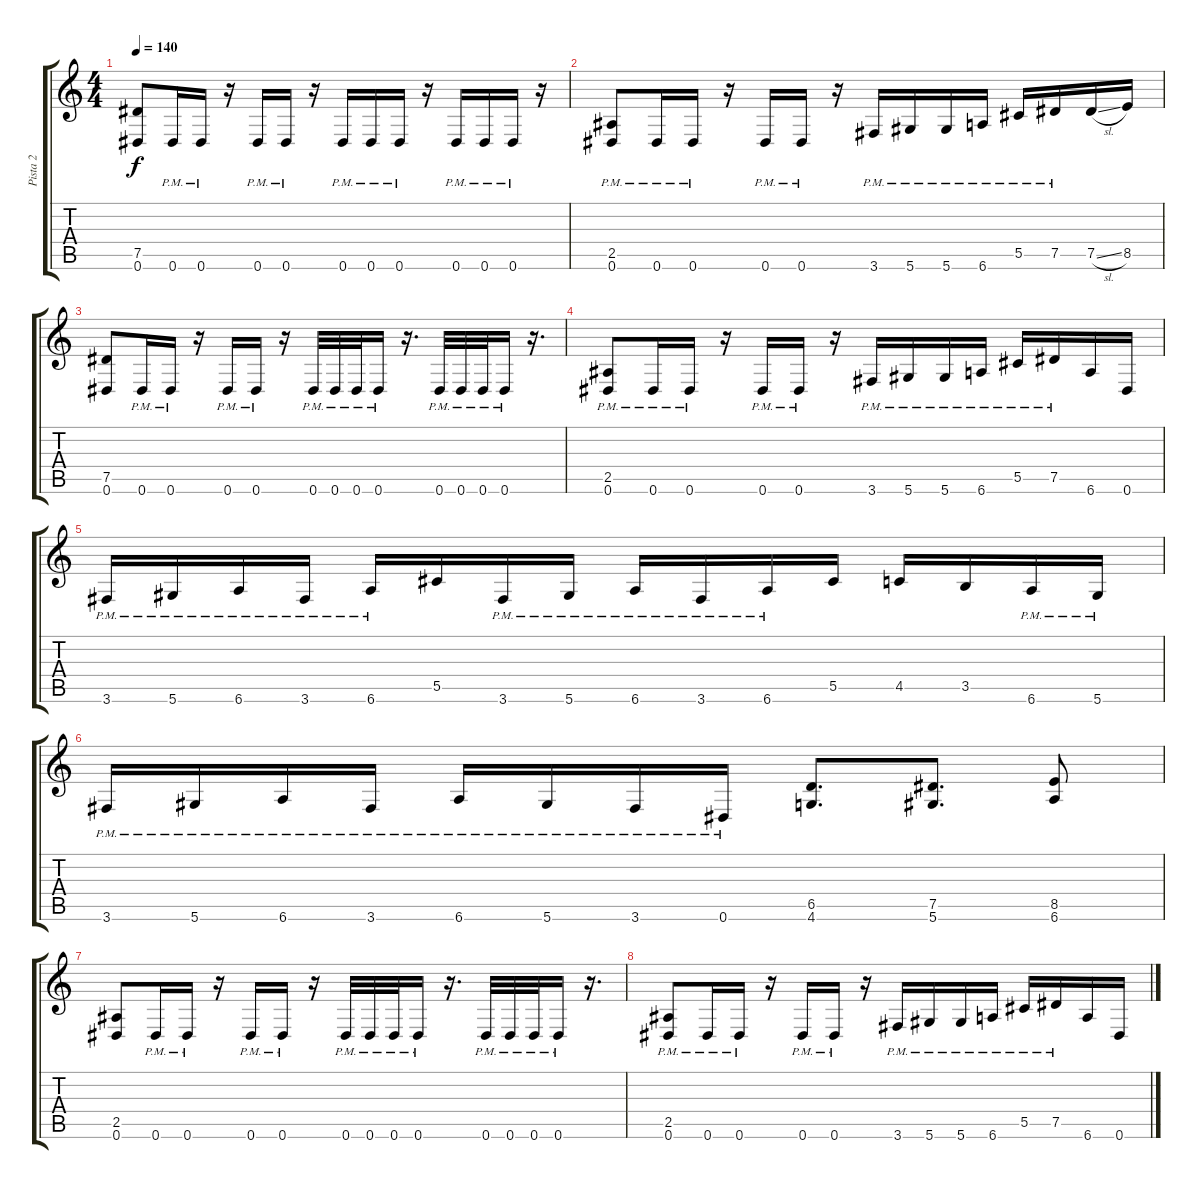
\track ("Pista 2" "Pista 2") {instrument overdrivenguitar}
\staff {score tabs}
\tuning (Eb4 Bb3 Gb3 Db3 Ab2 Eb2) {hide}
\ts (4 4)
\tempo 140
\clef g2
\ks c
(7.5 0.6).8{dy f} 0.6{pm}.16 0.6{pm}.16 r.16 0.6{pm}.16 0.6{pm}.16 r.16 0.6{pm}.16 0.6{pm}.16 0.6{pm}.16 r.16 0.6{pm}.16 0.6{pm}.16 0.6{pm}.16 r.16 |
(2.5{pm} 0.6{pm}).8 0.6{pm}.16 0.6{pm}.16 r.16 0.6{pm}.16 0.6{pm}.16 r.16 3.6{pm}.16 5.6{pm}.16 5.6{pm}.16 6.6{pm}.16 5.5{pm}.16 7.5{pm}.16 7.5{sl}.16 8.5.16 |
(7.5 0.6).8 0.6{pm}.16 0.6{pm}.16 r.16 0.6{pm}.16 0.6{pm}.16 r.16 0.6{pm}.32 0.6{pm}.32 0.6{pm}.32 0.6{pm}.16 r.16{d} 0.6{pm}.32 0.6{pm}.32 0.6{pm}.32 0.6{pm}.16 r.16{d} |
(2.5{pm} 0.6{pm}).8 0.6{pm}.16 0.6{pm}.16 r.16 0.6{pm}.16 0.6{pm}.16 r.16 3.6{pm}.16 5.6{pm}.16 5.6{pm}.16 6.6{pm}.16 5.5{pm}.16 7.5{pm}.16 6.6.16 0.6.16 |
3.6{pm}.16 5.6{pm}.16 6.6{pm}.16 3.6{pm}.16 6.6{pm}.16 5.5.16 3.6{pm}.16 5.6{pm}.16 6.6{pm}.16 3.6{pm}.16 6.6{pm}.16 5.5.16 4.5.16 3.5.16 6.6{pm}.16 5.6{pm}.16 |
3.6{pm}.16 5.6{pm}.16 6.6{pm}.16 3.6{pm}.16 6.6{pm}.16 5.6{pm}.16 3.6{pm}.16 0.6{pm}.16 (6.5 4.6).8{d} (7.5 5.6).8{d} (8.5 6.6).8 |
(2.5 0.6).8 0.6{pm}.16 0.6{pm}.16 r.16 0.6{pm}.16 0.6{pm}.16 r.16 0.6{pm}.32 0.6{pm}.32 0.6{pm}.32 0.6{pm}.16 r.16{d} 0.6{pm}.32 0.6{pm}.32 0.6{pm}.32 0.6{pm}.16 r.16{d} |
(2.5{pm} 0.6{pm}).8 0.6{pm}.16 0.6{pm}.16 r.16 0.6{pm}.16 0.6{pm}.16 r.16 3.6{pm}.16 5.6{pm}.16 5.6{pm}.16 6.6{pm}.16 5.5{pm}.16 7.5{pm}.16 6.6.16 0.6.16
